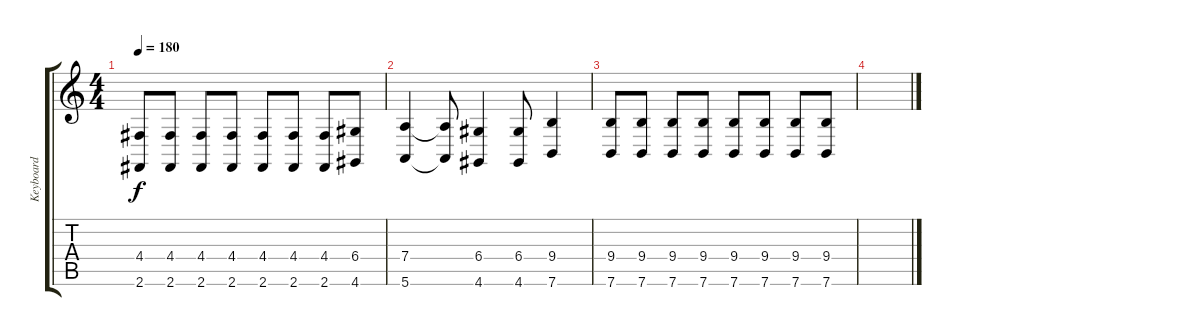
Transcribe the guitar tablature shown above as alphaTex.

\track ("Keyboard" "Keyboard") {instrument stringensemble1}
\staff {score tabs}
\tuning (E4 B3 G3 D3 A2 E2) {hide}
\ts (4 4)
\tempo 180
\clef g2
\ks c
(4.4 2.6).8{dy f} (4.4 2.6).8 (4.4 2.6).8 (4.4 2.6).8 (4.4 2.6).8 (4.4 2.6).8 (4.4 2.6).8 (6.4 4.6).8 |
(7.4 5.6).4 (7.4{t} 5.6{t}).8 (6.4 4.6).4 (6.4 4.6).8 (9.4 7.6).4 |
(9.4 7.6).8 (9.4 7.6).8 (9.4 7.6).8 (9.4 7.6).8 (9.4 7.6).8 (9.4 7.6).8 (9.4 7.6).8 (9.4 7.6).8 |
\section ("" "")
